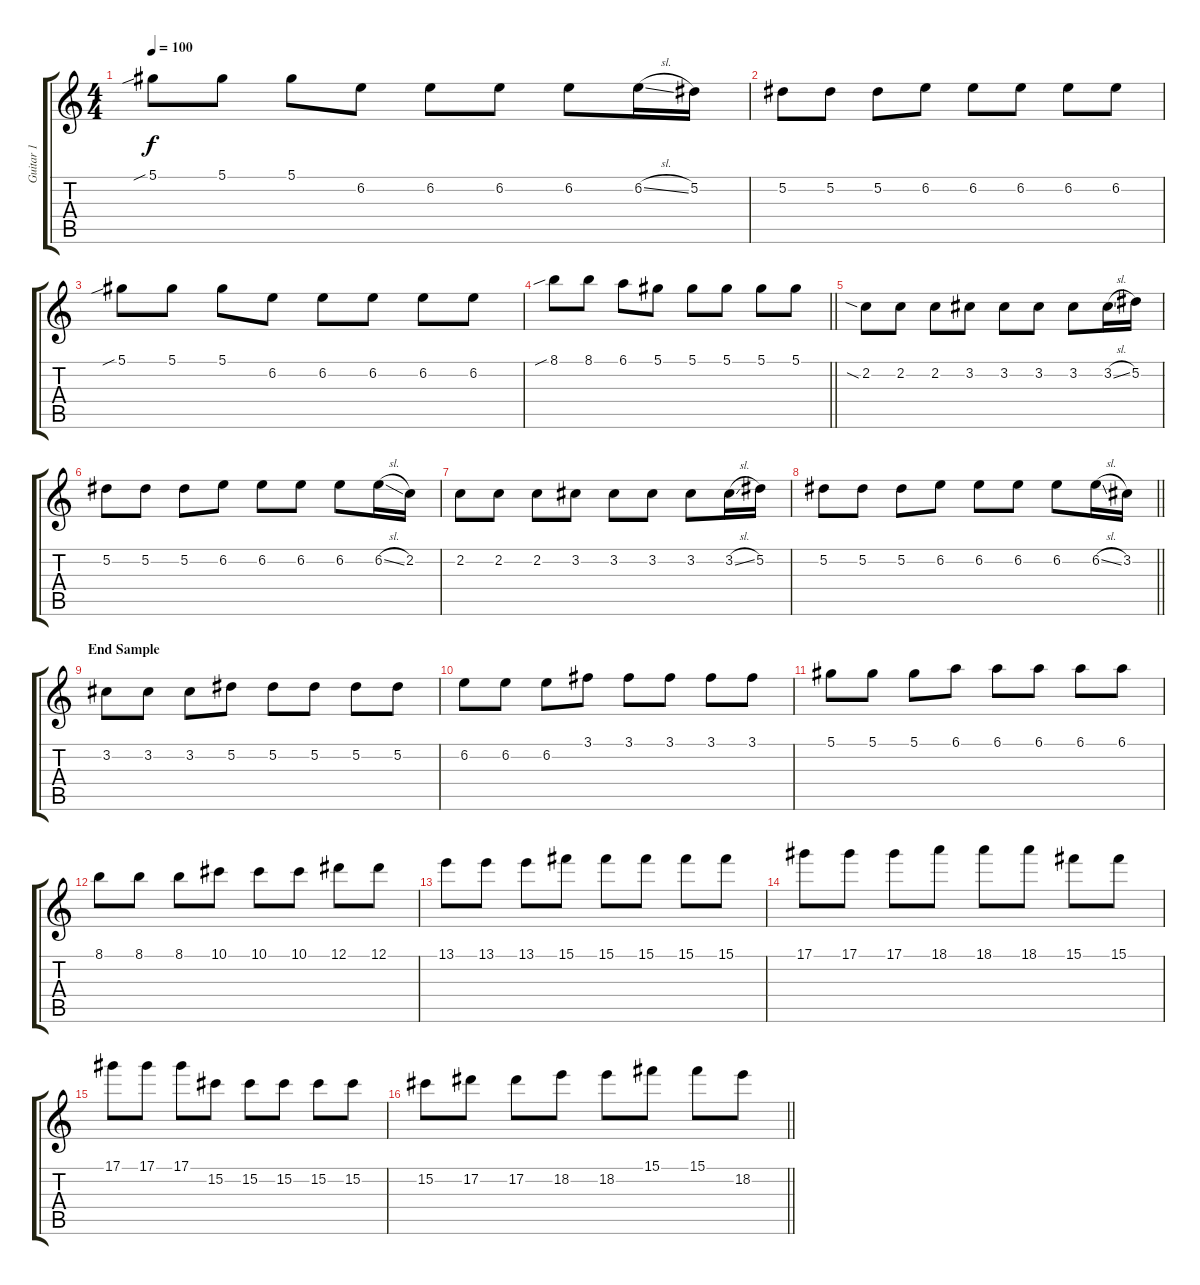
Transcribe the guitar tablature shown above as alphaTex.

\track ("Guitar 1" "Guitar 1") {instrument distortionguitar}
\staff {score tabs}
\tuning (Eb4 Bb3 Gb3 Db3 Ab2 Db2) {hide}
\ts (4 4)
\tempo 100
\clef g2
\ks c
5.1{sib}.8{dy f} 5.1.8 5.1.8 6.2.8 6.2.8 6.2.8 6.2.8 6.2{sl}.16 5.2.16 |
5.2.8 5.2.8 5.2.8 6.2.8 6.2.8 6.2.8 6.2.8 6.2.8 |
5.1{sib}.8 5.1.8 5.1.8 6.2.8 6.2.8 6.2.8 6.2.8 6.2.8 |
\barLineRight lightlight
8.1{sib}.8 8.1.8 6.1.8 5.1.8 5.1.8 5.1.8 5.1.8 5.1.8 |
2.2{sia}.8 2.2.8 2.2.8 3.2.8 3.2.8 3.2.8 3.2.8 3.2{sl}.16 5.2.16 |
5.2.8 5.2.8 5.2.8 6.2.8 6.2.8 6.2.8 6.2.8 6.2{sl}.16 2.2.16 |
2.2.8 2.2.8 2.2.8 3.2.8 3.2.8 3.2.8 3.2.8 3.2{sl}.16 5.2.16 |
\barLineRight lightlight
5.2.8 5.2.8 5.2.8 6.2.8 6.2.8 6.2.8 6.2.8 6.2{sl}.16 3.2.16 |
\section ("" "End Sample")
3.2.8 3.2.8 3.2.8 5.2.8 5.2.8 5.2.8 5.2.8 5.2.8 |
6.2.8 6.2.8 6.2.8 3.1.8 3.1.8 3.1.8 3.1.8 3.1.8 |
5.1.8 5.1.8 5.1.8 6.1.8 6.1.8 6.1.8 6.1.8 6.1.8 |
8.1.8 8.1.8 8.1.8 10.1.8 10.1.8 10.1.8 12.1.8 12.1.8 |
13.1.8 13.1.8 13.1.8 15.1.8 15.1.8 15.1.8 15.1.8 15.1.8 |
17.1.8 17.1.8 17.1.8 18.1.8 18.1.8 18.1.8 15.1.8 15.1.8 |
17.1.8 17.1.8 17.1.8 15.2.8 15.2.8 15.2.8 15.2.8 15.2.8 |
\barLineRight lightlight
15.2.8 17.2.8 17.2.8 18.2.8 18.2.8 15.1.8 15.1.8 18.2.8
